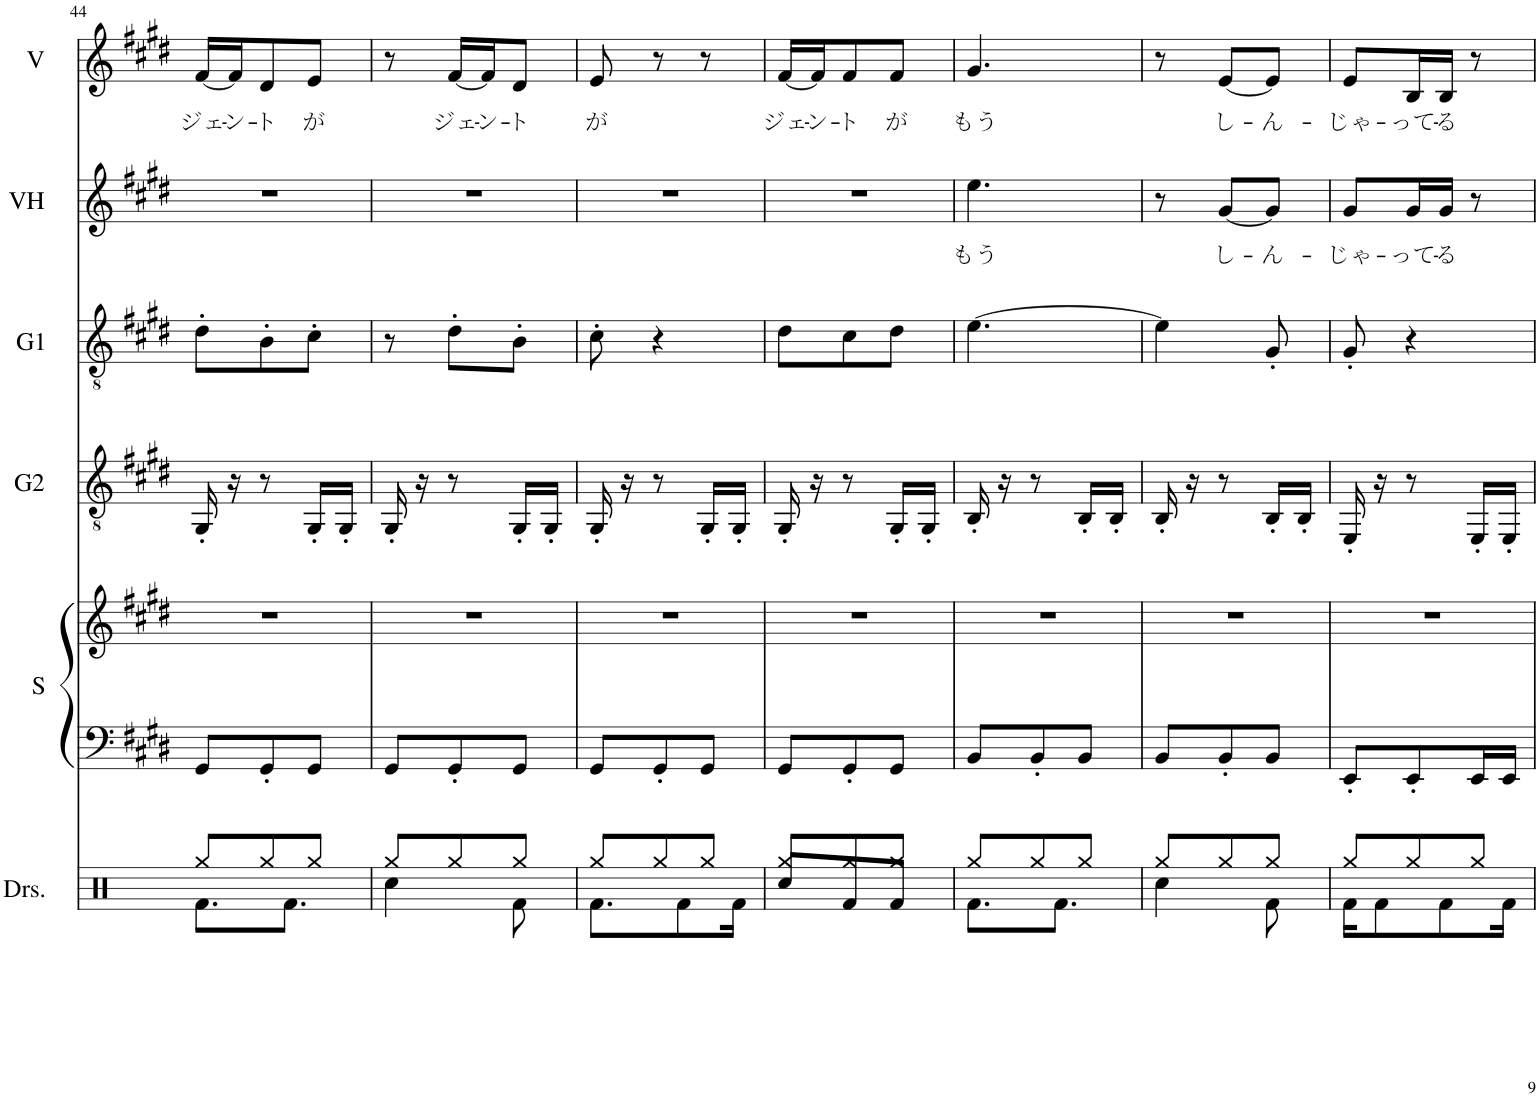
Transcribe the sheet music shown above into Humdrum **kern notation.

**kern	**kern	**kern	**kern	**kern	**kern	**text	**kern	**text
*part6	*part5	*part5	*part4	*part3	*part2	*part2	*part1	*part1
*staff7	*staff6	*staff5	*staff4	*staff3	*staff2	*staff2	*staff1	*staff1
*I"Drumset	*I"Synth	*	*I"Guitar 2	*I"Guitar 1	*I"Voice Harmony	*	*I"Voice	*
*I'Drs.	*I'S	*	*I'G2	*I'G1	*I'VH	*	*I'V	*
!!LO:PB:g=z
*clefX	*clefF4	*clefG2	*clefGv2	*clefGv2	*clefG2	*	*clefG2	*
*k[f#c#g#d#]	*k[f#c#g#d#]	*k[f#c#g#d#]	*k[f#c#g#d#]	*k[f#c#g#d#]	*k[f#c#g#d#]	*	*k[f#c#g#d#]	*
*M3/8	*M3/8	*M3/8	*M3/8	*M3/8	*M3/8	*	*M3/8	*
=44	=44	=44	=44	=44	=44	=44	=44	=44
*^	*	*	*	*	*	*	*	*
!	!	!	!	!	!	!	!	!	!LO:LY:b
8Rgg/L	8.Rf\L	8GG#/L	4.r	16GG#'/	8d#'\L	4.r	.	[16f#/LL	ジェ-
!	!	!	!	!	!	!	!	!	!LO:LY:b
.	.	.	.	16r	.	.	.	16f#/J]	-ン-
!	!	!	!	!	!	!	!	!	!LO:LY:b
8Rgg/	.	8GG#'/	.	8r	8B'\	.	.	8d#/	-ト
.	8.Rf\J	.	.	.	.	.	.	.	.
!	!	!	!	!	!	!	!	!	!LO:LY:b
8Rgg/J	.	8GG#/J	.	16GG#'/LL	8c#'\J	.	.	8e/J	が
.	.	.	.	16GG#'/JJ	.	.	.	.	.
=45	=45	=45	=45	=45	=45	=45	=45	=45	=45
8Rgg/L	4Rcc\	8GG#/L	4.r	16GG#'/	8r	4.r	.	8r	.
.	.	.	.	16r	.	.	.	.	.
!	!	!	!	!	!	!	!	!	!LO:LY:b
8Rgg/	.	8GG#'/	.	8r	8d#'\L	.	.	[16f#/LL	ジェ-
!	!	!	!	!	!	!	!	!	!LO:LY:b
.	.	.	.	.	.	.	.	16f#/J]	-ン-
!	!	!	!	!	!	!	!	!	!LO:LY:b
8Rgg/J	8Rf\	8GG#/J	.	16GG#'/LL	8B'\J	.	.	8d#/J	-ト
.	.	.	.	16GG#'/JJ	.	.	.	.	.
=46	=46	=46	=46	=46	=46	=46	=46	=46	=46
!	!	!	!	!	!	!	!	!	!LO:LY:b
8Rgg/L	8.Rf\L	8GG#/L	4.r	16GG#'/	8c#'\	4.r	.	8e/	が
.	.	.	.	16r	.	.	.	.	.
8Rgg/	.	8GG#'/	.	8r	4r	.	.	8r	.
.	8Rf\	.	.	.	.	.	.	.	.
8Rgg/J	.	8GG#/J	.	16GG#'/LL	.	.	.	8r	.
.	16Rf\Jk	.	.	16GG#'/JJ	.	.	.	.	.
=47	=47	=47	=47	=47	=47	=47	=47	=47	=47
!	!	!	!	!	!	!	!	!	!LO:LY:b
8Rgg/L	8Rcc/L	8GG#/L	4.r	16GG#'/	8d#\L	4.r	.	[16f#/LL	ジェ-
!	!	!	!	!	!	!	!	!	!LO:LY:b
.	.	.	.	16r	.	.	.	16f#/J]	-ン-
!	!	!	!	!	!	!	!	!	!LO:LY:b
8Rgg/	8Rf/	8GG#'/	.	8r	8c#\	.	.	8f#/	-ト
!	!	!	!	!	!	!	!	!	!LO:LY:b
8Rgg/J	8Rf/J	8GG#/J	.	16GG#'/LL	8d#\J	.	.	8f#/J	が
.	.	.	.	16GG#'/JJ	.	.	.	.	.
=48	=48	=48	=48	=48	=48	=48	=48	=48	=48
!	!	!	!	!	!	!	!LO:LY:b	!	!LO:LY:b
8Rgg/L	8.Rf\L	8BB/L	4.r	16BB'/	[4.e\	4.ee\	もう	4.g#/	もう
.	.	.	.	16r	.	.	.	.	.
8Rgg/	.	8BB'/	.	8r	.	.	.	.	.
.	8.Rf\J	.	.	.	.	.	.	.	.
8Rgg/J	.	8BB/J	.	16BB'/LL	.	.	.	.	.
.	.	.	.	16BB'/JJ	.	.	.	.	.
=49	=49	=49	=49	=49	=49	=49	=49	=49	=49
8Rgg/L	4Rcc\	8BB/L	4.r	16BB'/	4e\]	8r	.	8r	.
.	.	.	.	16r	.	.	.	.	.
!	!	!	!	!	!	!	!LO:LY:b	!	!LO:LY:b
8Rgg/	.	8BB'/	.	8r	.	[8g#/L	し-	[8e/L	し-
!	!	!	!	!	!	!	!LO:LY:b	!	!LO:LY:b
8Rgg/J	8Rf\	8BB/J	.	16BB'/LL	8G#'/	8g#/J]	-ん-	8e/J]	-ん-
.	.	.	.	16BB'/JJ	.	.	.	.	.
=50	=50	=50	=50	=50	=50	=50	=50	=50	=50
!	!	!	!	!	!	!	!LO:LY:b	!	!LO:LY:b
8Rgg/L	16Rf\KL	8EE'/L	4.r	16EE'/	8G#'/	8g#/L	-じゃ-	8e/L	-じゃ-
.	8Rf\	.	.	16r	.	.	.	.	.
!	!	!	!	!	!	!	!LO:LY:b	!	!LO:LY:b
8Rgg/	.	8EE'/	.	8r	4r	16g#/L	-って-	16B/L	-って-
!	!	!	!	!	!	!	!LO:LY:b	!	!LO:LY:b
.	8Rf\	.	.	.	.	16g#/JJ	-る	16B/JJ	-る
8Rgg/J	.	16EE/L	.	16EE'/LL	.	8r	.	8r	.
.	16Rf\Jk	16EE/JJ	.	16EE'/JJ	.	.	.	.	.
*v	*v	*	*	*	*	*	*	*	*
=	=	=	=	=	=	=	=	=
*-	*-	*-	*-	*-	*-	*-	*-	*-
